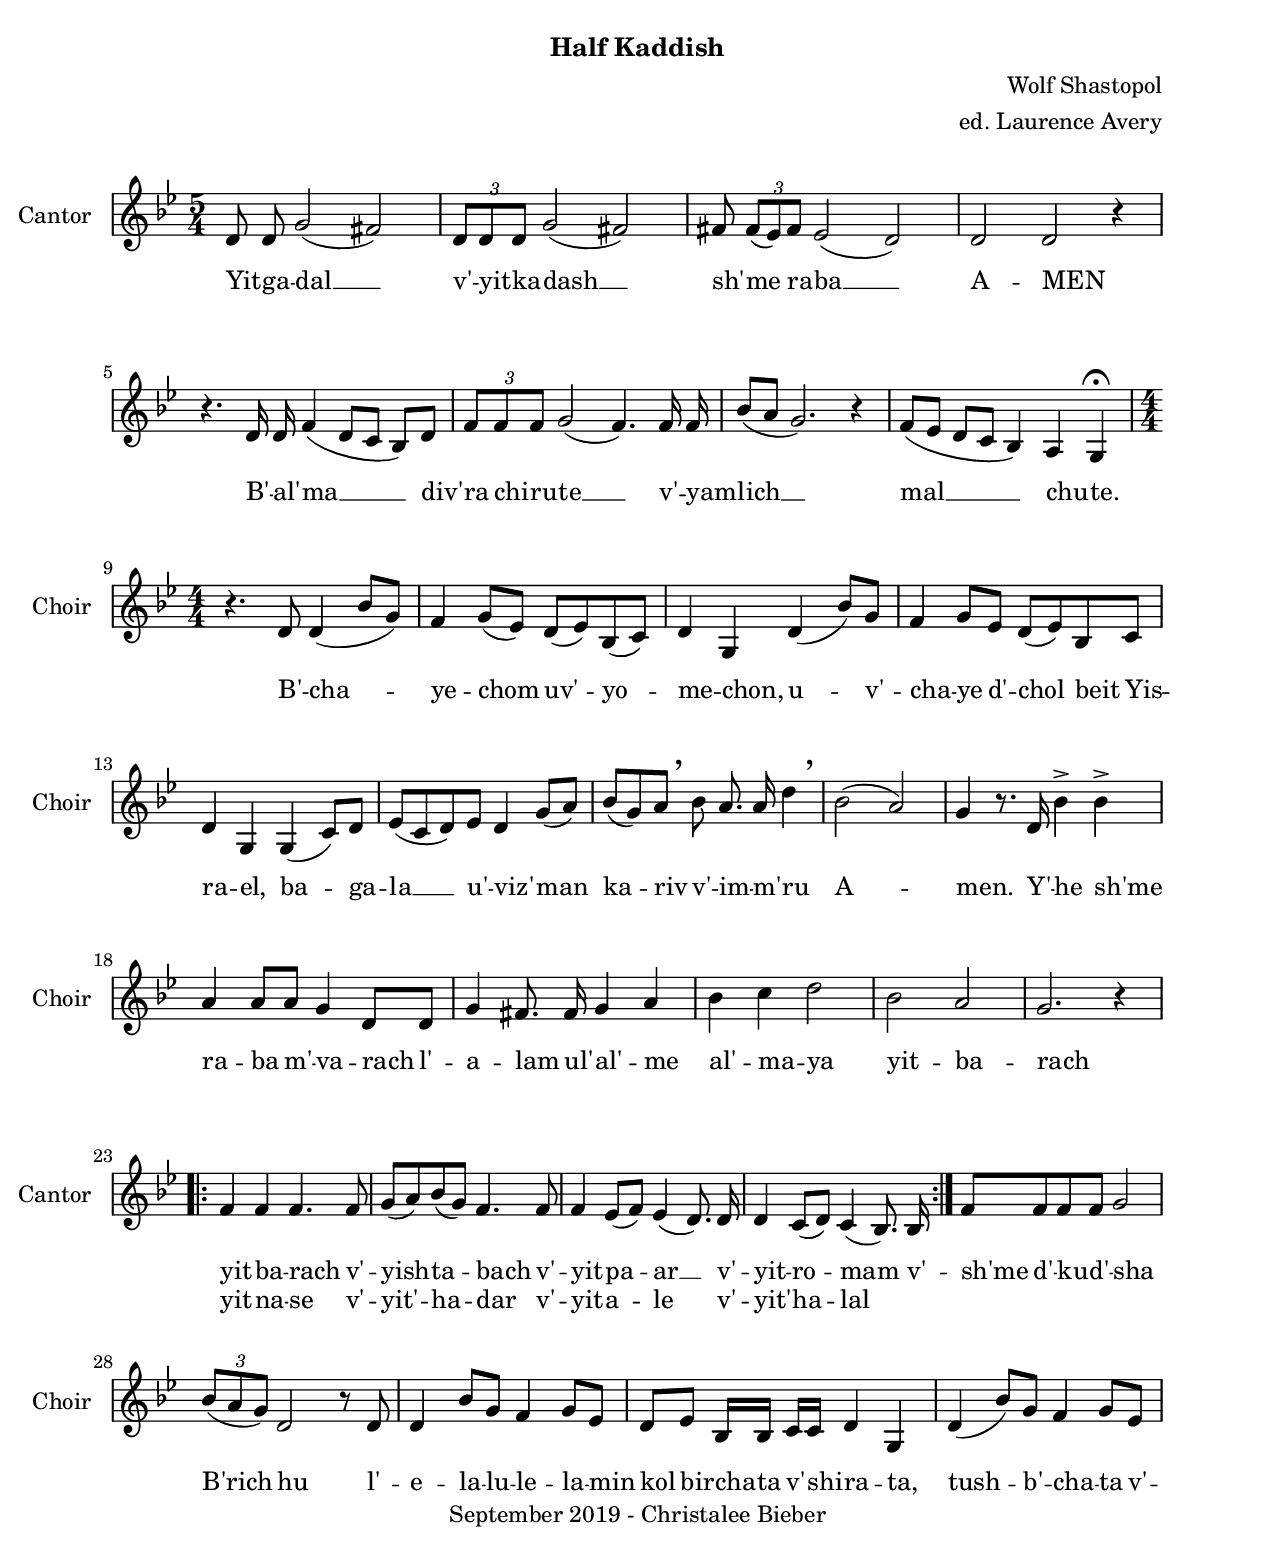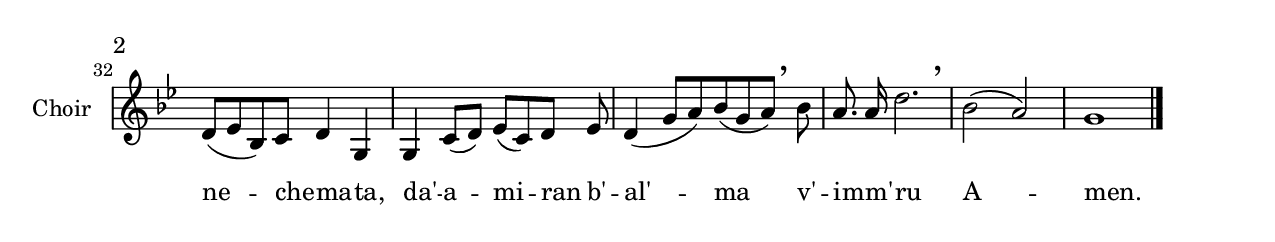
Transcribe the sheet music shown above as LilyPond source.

\paper {
	system-system-spacing.minimum-distance = #8
	system-system-spacing.padding = #4
	markup-system-spacing.minimum-distance = #8
	markup-system-spacing.padding = #4
	markup-markup-spacing.minimum-distance = #8
	score-markup-spacing.padding = #4
	%{ score-system-spacing.padding = #2 %}
	#(set-paper-size "letter")
	left-margin = 0.75\in
	right-margin = 0.75\in
	top-margin = 0.5\in
	bottom-margin = 0.5\in
	indent = #0
}

\header {
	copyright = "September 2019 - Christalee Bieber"
}

\layout {
  \context {
    \Lyrics
    \override VerticalAxisGroup.nonstaff-relatedstaff-spacing.padding = #2
		\override LyricText.self-alignment-X = #LEFT
  }
  \context {
    \Score
		\numericTimeSignature
    \override RehearsalMark.padding = #3
		\override RehearsalMark.self-alignment-X = #LEFT
		\override SystemStartBar.collapse-height = #4
		\override MetronomeMark.outside-staff-priority = #10000
		\override MetronomeMark.extra-offset = #'(-8 . 2)
  }
  \context {
    \ChordNames
    chordChanges = ##t
    \override ChordName.font-size = #-1
		\override VerticalAxisGroup.nonstaff-relatedstaff-spacing.padding = #2
  }
  \context {
    \Voice
    \override BreathingSign.Y-offset = #3.5
    \dynamicUp
		\override TextScript.staff-padding = #1
  }
	\context {
		\Staff
		\override InstrumentName.padding = #2
	}
}

\midi { \tempo 4 = 90 }

#(define-markup-list-command (cantor layout props text) (markup-list?)
	(interpret-markup-list layout props
		#{\markuplist {
			\hspace #6
			\box {
				\pad-markup #1 {
					\fontsize #2 {
						\wordwrap {
							{ \bold Cantor: } { #text }
						}
					}
				}
			}
		}
		#}
	)
)


\header {
	subtitle = "Half Kaddish"
	composer = "Wolf Shastopol"
	arranger = "ed. Laurence Avery"
}

text = \lyricmode {
	Yit -- ga -- dal __ | v' -- yit -- ka -- dash __ | sh' -- me ra -- ba __ |
	A -- MEN |
	B' -- al' -- ma __ | div' -- ra chi -- ru -- te __ v' -- yam -- lich __ | mal __ chu -- te.

	B' -- cha -- ye -- chom uv' -- yo -- me -- chon, u -- v' -- cha -- ye d' -- chol beit Yis -- ra -- el, ba -- ga -- la __ u' -- viz' -- man ka -- riv |
	v' -- im -- m' -- ru A -- men. Y' -- he sh'me ra -- ba m' -- va -- rach l' -- a -- lam ul' -- al' -- me al' -- ma -- ya yit -- ba -- rach |

}

verseA = \lyricmode {
	yit -- ba -- rach v' -- yish -- ta -- bach v' -- yit -- pa -- ar __ v' -- yit -- ro -- mam v' --
}

verseB = \lyricmode {
	yit -- na -- se v' -- yit' -- ha -- dar v' -- yit -- a -- le __ v' -- yit' -- ha -- lal __
}

coda = \lyricmode {
	sh'me d' -- ku -- d' -- sha |
	B'rich hu l' -- e -- la -- lu -- le -- la -- min kol bir -- cha -- ta v' -- shi -- ra -- ta,
	tush -- b' -- cha -- ta v' -- ne -- che -- ma -- ta, da' -- a -- mi -- ran b' -- al' -- ma
	v' -- im -- m' -- ru | A -- men. |
}

melody = \relative c' {
	\clef treble
	\key bes \major
	\time 5/4

	\set Staff.vocalName = #"Cantor"
	d8\noBeam d g2( fis) | \tuplet 3/2 { d8 d d } g2( fis) | fis8 \tuplet 3/1 { fis8[( ees) fis] } ees2( d) | d2 d2 r4 |
	r4. d16\noBeam d16 f4( d8 c bes) d | \tuplet 3/2 { f8 f f } g2( f4.) f16\noBeam f16 | bes8( a g2.) r4 |
	f8( ees d c bes4) a g\fermata | \break

	\time 4/4
	\set Staff.shortInstrumentName = #"Choir"
	r4. d'8 d4( bes'8 g) | f4 g8( ees) d( ees) bes( c) | d4 g, d'( bes'8) g | f4 g8 ees d( ees) bes c | d4 g, g( c8) d |
	ees( c d) ees d4 g8( a) | bes([ g) a] \breathe bes a8.\noBeam a16 d4 \breathe | bes2( a) | g4 r8. d16 bes'4-> bes-> | a a8 a g4 d8 d8 | g4 fis8.\noBeam fis16 g4 a | bes c d2 | bes a | g2. r4 | \break

	\repeat volta 2 { \relative c' {
		\set Staff.shortInstrumentName = #"Cantor"
	f4 f f4. f8 | g( a) bes( g) f4. f8 | f4 ees8( f) ees4( d8.\noBeam) d16 | d4 c8( d) c4( bes8.\noBeam) bes16 |
	}}  f8 f f f g2 |

	\set Staff.shortInstrumentName = #"Choir"
	\tuplet 3/2 { bes8( a g) } d2 r8 d8 | d4 bes'8 g f4 g8 ees | d ees bes16[ bes] c[ c] d4 g, |
	d'4( bes'8) g f4 g8 ees | d( ees bes) c d4 g, | g c8( d) ees[( c) d] ees | d4( g8[ a) bes( g a]) \breathe bes | a8.\noBeam a16 d2. \breathe | bes2( a) | g1 | \bar "|."
}

\score {
<<
	\new Voice = "one" { \melody }
	\new Lyrics \lyricsto "one" {
		\text
		<<
		{ \verseA }
		\new Lyrics { \verseB }
		>>
		\coda
	}
>>
	\layout { }
	\midi { }
}
